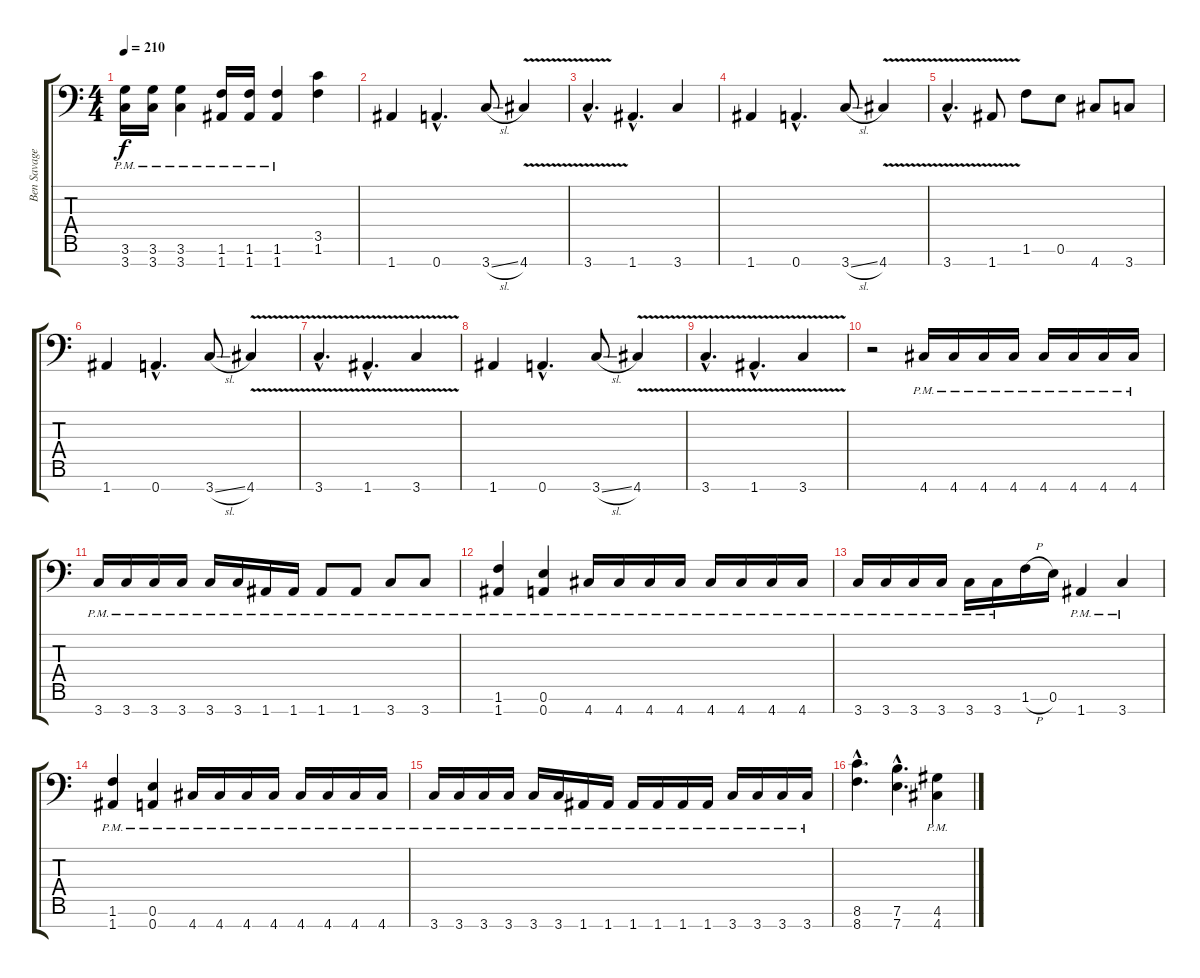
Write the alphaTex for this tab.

\track ("Ben Savage (Guitar)" "Ben Savage") {instrument distortionguitar}
\staff {score tabs}
\tuning (E4 B3 G3 D3 A2 E2 A1) {hide}
\ts (4 4)
\tempo 210
\clef f4
\ks c
(3.6{pm} 3.7{pm}).16{dy f} (3.6{pm} 3.7{pm}).16 (3.6{pm} 3.7{pm}).4 (1.6{pm} 1.7).16 (1.6{pm} 1.7{pm}).16 (1.6{pm} 1.7{pm}).4 (3.5 1.6).4 |
1.7.4 0.7{hac}.4{d} 3.7{sl}.8 4.7{v}.4 |
3.7{v hac}.4{d} 1.7{hac}.4{d} 3.7.4 |
1.7.4 0.7{hac}.4{d} 3.7{sl}.8 4.7{v}.4 |
3.7{v hac}.4{d} 1.7{v}.8 1.6.8 0.6.8 4.7.8 3.7.8 |
1.7.4 0.7{hac}.4{d} 3.7{sl}.8 4.7{v}.4 |
3.7{v hac}.4{d} 1.7{v hac}.4{d} 3.7{v}.4 |
1.7.4 0.7{hac}.4{d} 3.7{sl}.8 4.7{v}.4 |
3.7{v hac}.4{d} 1.7{v hac}.4{d} 3.7{v}.4 |
r.2 4.7{pm}.16 4.7{pm}.16 4.7{pm}.16 4.7{pm}.16 4.7{pm}.16 4.7{pm}.16 4.7{pm}.16 4.7{pm}.16 |
3.7{pm}.16 3.7{pm}.16 3.7{pm}.16 3.7{pm}.16 3.7{pm}.16 3.7{pm}.16 1.7{pm}.16 1.7{pm}.16 1.7{pm}.8 1.7{pm}.8 3.7{pm}.8 3.7{pm}.8 |
(1.6{pm} 1.7{pm}).4 (0.6{pm} 0.7{pm}).4 4.7{pm}.16 4.7{pm}.16 4.7{pm}.16 4.7{pm}.16 4.7{pm}.16 4.7{pm}.16 4.7{pm}.16 4.7{pm}.16 |
3.7{pm}.16 3.7{pm}.16 3.7{pm}.16 3.7{pm}.16 3.7{pm}.16 3.7{pm}.16 1.6{h}.16 0.6.16 1.7{pm}.4 3.7{pm}.4 |
(1.6{pm} 1.7{pm}).4 (0.6{pm} 0.7{pm}).4 4.7{pm}.16 4.7{pm}.16 4.7{pm}.16 4.7{pm}.16 4.7{pm}.16 4.7{pm}.16 4.7{pm}.16 4.7{pm}.16 |
3.7{pm}.16 3.7{pm}.16 3.7{pm}.16 3.7{pm}.16 3.7{pm}.16 3.7{pm}.16 1.7{pm}.16 1.7{pm}.16 1.7{pm}.16 1.7{pm}.16 1.7{pm}.16 1.7{pm}.16 3.7{pm}.16 3.7{pm}.16 3.7{pm}.16 3.7{pm}.16 |
(8.6{hac} 8.7{hac}).4{d} (7.6{hac} 7.7{hac}).4{d} (4.6{pm} 4.7{pm}).4
